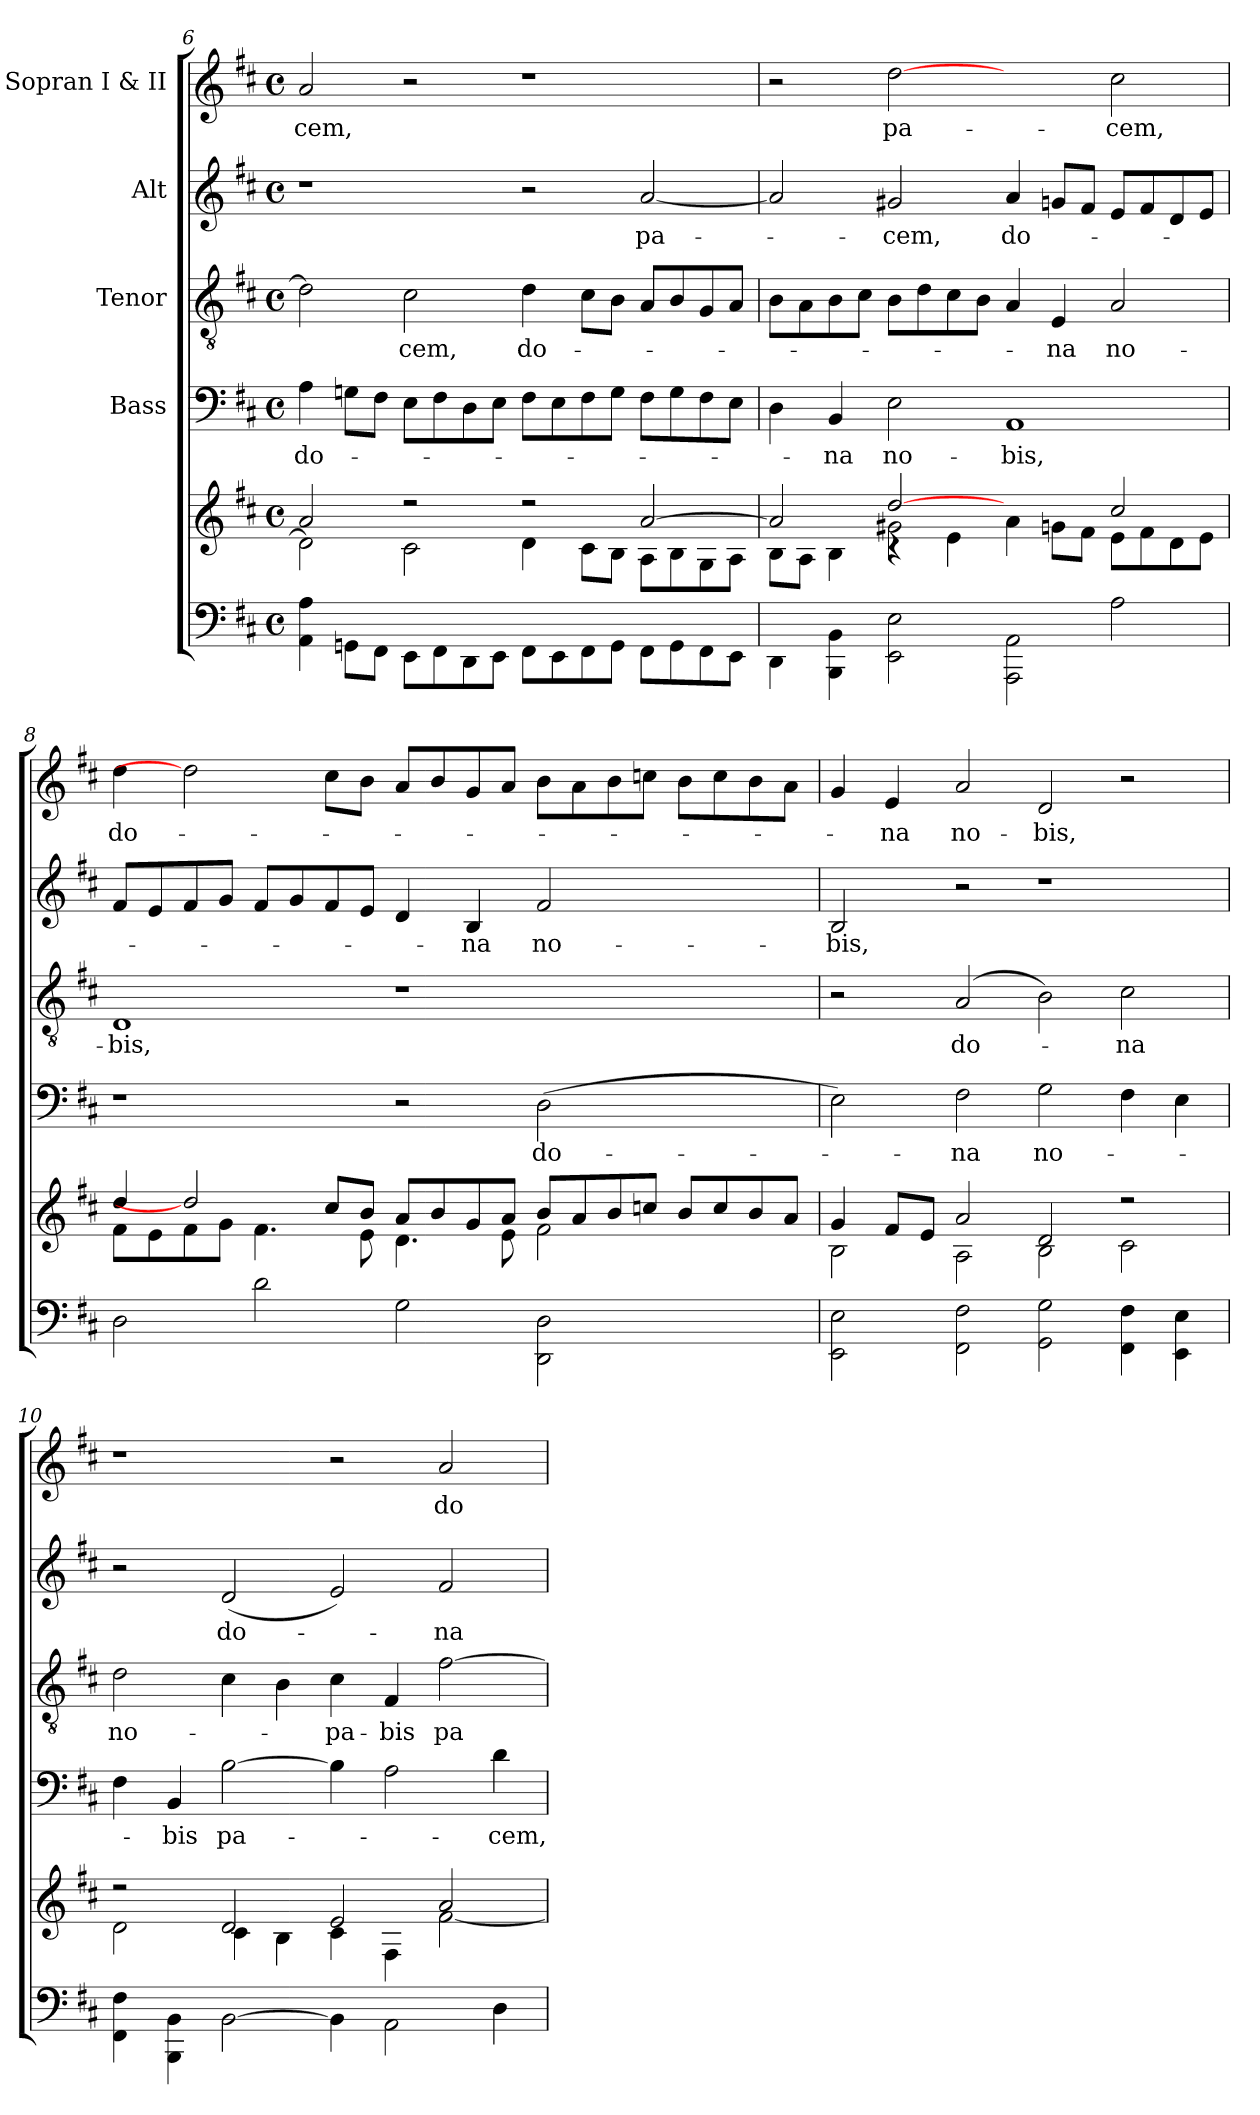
**kern	**kern	**kern	**text	**kern	**text	**kern	**text	**kern	**text
*part5	*part5	*part4	*part4	*part3	*part3	*part2	*part2	*part1	*part1
*staff6	*staff5	*staff4	*staff4	*staff3	*staff3	*staff2	*staff2	*staff1	*staff1
*	*	*I"Bass	*	*I"Tenor	*	*I"Alt	*	*I"Sopran  I & II	*
*clefF4	*clefG2	*clefF4	*	*clefGv2	*	*clefG2	*	*clefG2	*
*k[f#c#]	*k[f#c#]	*k[f#c#]	*	*k[f#c#]	*	*k[f#c#]	*	*k[f#c#]	*
*D:	*D:	*D:	*	*D:	*	*D:	*	*D:	*
*M4/4	*M4/4	*M4/4	*	*M4/4	*	*M4/4	*	*M4/4	*
*met(c)	*met(c)	*met(c)	*	*met(c)	*	*met(c)	*	*met(c)	*
=6	=6	=6	=6	=6	=6	=6	=6	=6	=6
*	*^	*	*	*	*	*	*	*	*
4AA\ 4A\	2a/	2d\]	4A\	do-	2d\]	.	1r	.	2a/	-cem,
8GGn\L	.	.	8Gn\L	.	.	.	.	.	.	.
8FF#\J	.	.	8F#\J	.	.	.	.	.	.	.
8EE\L	2r	2c#\	8E\L	.	2c#\	-cem,	.	.	2r	.
8FF#\	.	.	8F#\	.	.	.	.	.	.	.
8DD\	.	.	8D\	.	.	.	.	.	.	.
8EE\J	.	.	8E\J	.	.	.	.	.	.	.
8FF#\L	2r	4d\	8F#\L	.	4d\	do-	2r	.	1r	.
8EE\	.	.	8E\	.	.	.	.	.	.	.
8FF#\	.	8c#\L	8F#\	.	8c#\L	.	.	.	.	.
8GG\J	.	8B\J	8G\J	.	8B\J	.	.	.	.	.
8FF#\L	[>2a/	8A\L	8F#\L	.	8A/L	.	[2a/	pa-	.	.
8GG\	.	8B\	8G\	.	8B/	.	.	.	.	.
8FF#\	.	8G\	8F#\	.	8G/	.	.	.	.	.
8EE\J	.	8A\J	8E\J	.	8A/J	.	.	.	.	.
=7	=7	=7	=7	=7	=7	=7	=7	=7	=7	=7
*^	*	*^	*	*	*	*	*	*	*	*
1ryy	4DD\	2a/]	8B\L	2ryy	4D\	.	8B\L	.	2a/]	.	2r	.
.	.	.	8A\J	.	.	.	8A\	.	.	.	.	.
.	4BBB\ 4BB\	.	4B\	.	4BB/	-na	8B\	.	.	.	.	.
.	.	.	.	.	.	.	8c#\J	.	.	.	.	.
.	2EE\ 2E\	[2dd	4rc	2g#X\	2E\	no-	8B\L	.	2g#X/	-cem,	[2dd	pa-
.	.	.	.	.	.	.	8d\	.	.	.	.	.
.	.	.	4e\	.	.	.	8c#\	.	.	.	.	.
.	.	.	.	.	.	.	8B\J	.	.	.	.	.
2ryy	2AAA\ 2AA\	2ryy	4a\	2ryy	1AA	-bis,	4A/	.	4a/	do-	2ryy	.
.	.	.	8gn\L	.	.	.	4E/	-na	8gn/L	.	.	.
.	.	.	8f#\J	.	.	.	.	.	8f#/J	.	.	.
2ryy	2A\	2cc#/	8e\L	2ryy	.	.	2A/	no-	8e/L	.	2cc#\	-cem,
.	.	.	8f#\	.	.	.	.	.	8f#/	.	.	.
.	.	.	8d\	.	.	.	.	.	8d/	.	.	.
.	.	.	8e\J	.	.	.	.	.	8e/J	.	.	.
*v	*v	*	*	*	*	*	*	*	*	*	*	*
*	*	*v	*v	*	*	*	*	*	*	*	*
!!LO:PB:g=z
=8	=8	=8	=8	=8	=8	=8	=8	=8	=8	=8
2D\	4dd/	8f#\L	1r	.	1D	-bis,	8f#/L	.	4dd\	do-
.	.	8e\	.	.	.	.	8e/	.	.	.
.	2dd]	8f#\	.	.	.	.	8f#/	.	2dd]	.
.	.	8g\J	.	.	.	.	8g/J	.	.	.
2d\	.	4.f#\	.	.	.	.	8f#/L	.	.	.
.	.	.	.	.	.	.	8g/	.	.	.
.	8cc#/L	.	.	.	.	.	8f#/	.	8cc#\L	.
.	8b/J	8e\	.	.	.	.	8e/J	.	8b\J	.
2G\	8a/L	4.d\	2r	.	1r	.	4d/	.	8a/L	.
.	8b/	.	.	.	.	.	.	.	8b/	.
.	8g/	.	.	.	.	.	4B/	-na	8g/	.
.	8a/J	8e\	.	.	.	.	.	.	8a/J	.
2DD\ 2D\	8b/L	2f#\	(2D\	do-	.	.	2f#/	no-	8b\L	.
.	8a/	.	.	.	.	.	.	.	8a\	.
.	8b/	.	.	.	.	.	.	.	8b\	.
.	8ccn/J	.	.	.	.	.	.	.	8ccn\J	.
2ryy	8b/L	2ryy	2ryy	.	2ryy	.	2ryy	.	8b\L	.
.	8cc/	.	.	.	.	.	.	.	8cc\	.
.	8b/	.	.	.	.	.	.	.	8b\	.
.	8a/J	.	.	.	.	.	.	.	8a\J	.
=9	=9	=9	=9	=9	=9	=9	=9	=9	=9	=9
2EE\ 2E\	4g/	2B\	2E\)	.	2r	.	2B/	-bis,	4g/	.
.	8f#/L	.	.	.	.	.	.	.	4e/	-na
.	8e/J	.	.	.	.	.	.	.	.	.
2FF#\ 2F#\	2a/	2A\	2F#\	-na	(2A/	do-	2r	.	2a/	no-
2GG\ 2G\	2d/	2B\	2G\	no-	2B\)	.	1r	.	2d/	-bis,
4FF#\ 4F#\	2r	2c#\	4F#\	.	2c#\	-na	.	.	2r	.
4EE\ 4E\	.	.	4E\	.	.	.	.	.	.	.
=10	=10	=10	=10	=10	=10	=10	=10	=10	=10	=10
4FF#\ 4F#\	2r	2d\	4F#\	.	2d\	no-	2r	.	1r	.
4BBB\ 4BB\	.	.	4BB/	-bis	.	.	.	.	.	.
[2BB\	2d/	4c#\	[2B\	pa-	4c#\	.	(2d/	do-	.	.
.	.	4B\	.	.	4B\	.	.	.	.	.
4BB\]	2e/	4c#\	4B\]	.	4c#\	-pa-	2e/)	.	2r	.
2AA\	.	4F#\	2A\	.	4F#/	-bis	.	.	.	.
.	2a/	[<2f#\	.	.	[2f#\	pa-	2f#/	-na	2a/	do-
4D\	.	.	4d\	-cem,	.	.	.	.	.	.
*	*v	*v	*	*	*	*	*	*	*	*
=	=	=	=	=	=	=	=	=	=
*-	*-	*-	*-	*-	*-	*-	*-	*-	*-
